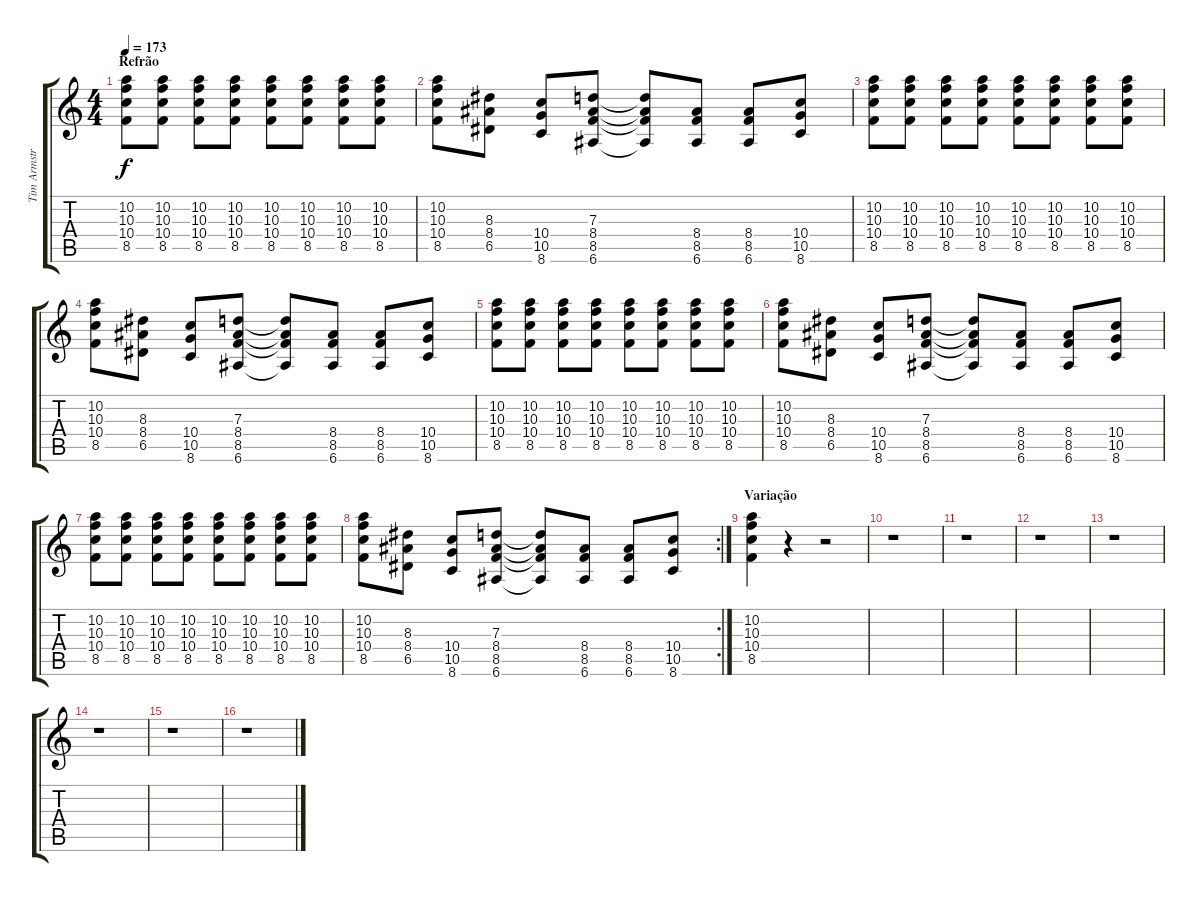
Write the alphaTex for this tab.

\track ("Tim Armstrong" "Tim Armstr") {instrument distortionguitar}
\staff {score tabs}
\tuning (E4 B3 G3 D3 A2 E2) {hide}
\ts (4 4)
\section ("" "Refrão")
\tempo 173
\clef g2
\ks c
(10.2 10.3 10.4 8.5).8{dy f} (10.2 10.3 10.4 8.5).8 (10.2 10.3 10.4 8.5).8 (10.2 10.3 10.4 8.5).8 (10.2 10.3 10.4 8.5).8 (10.2 10.3 10.4 8.5).8 (10.2 10.3 10.4 8.5).8 (10.2 10.3 10.4 8.5).8 |
(10.2 10.3 10.4 8.5).8 (8.3 8.4 6.5).8 (10.4 10.5 8.6).8 (7.3 8.4 8.5 6.6).8 (7.3{t} 8.4{t} 8.5{t} 6.6{t}).8 (8.4 8.5 6.6).8 (8.4 8.5 6.6).8 (10.4 10.5 8.6).8 |
(10.2 10.3 10.4 8.5).8 (10.2 10.3 10.4 8.5).8 (10.2 10.3 10.4 8.5).8 (10.2 10.3 10.4 8.5).8 (10.2 10.3 10.4 8.5).8 (10.2 10.3 10.4 8.5).8 (10.2 10.3 10.4 8.5).8 (10.2 10.3 10.4 8.5).8 |
(10.2 10.3 10.4 8.5).8 (8.3 8.4 6.5).8 (10.4 10.5 8.6).8 (7.3 8.4 8.5 6.6).8 (7.3{t} 8.4{t} 8.5{t} 6.6{t}).8 (8.4 8.5 6.6).8 (8.4 8.5 6.6).8 (10.4 10.5 8.6).8 |
(10.2 10.3 10.4 8.5).8 (10.2 10.3 10.4 8.5).8 (10.2 10.3 10.4 8.5).8 (10.2 10.3 10.4 8.5).8 (10.2 10.3 10.4 8.5).8 (10.2 10.3 10.4 8.5).8 (10.2 10.3 10.4 8.5).8 (10.2 10.3 10.4 8.5).8 |
(10.2 10.3 10.4 8.5).8 (8.3 8.4 6.5).8 (10.4 10.5 8.6).8 (7.3 8.4 8.5 6.6).8 (7.3{t} 8.4{t} 8.5{t} 6.6{t}).8 (8.4 8.5 6.6).8 (8.4 8.5 6.6).8 (10.4 10.5 8.6).8 |
(10.2 10.3 10.4 8.5).8 (10.2 10.3 10.4 8.5).8 (10.2 10.3 10.4 8.5).8 (10.2 10.3 10.4 8.5).8 (10.2 10.3 10.4 8.5).8 (10.2 10.3 10.4 8.5).8 (10.2 10.3 10.4 8.5).8 (10.2 10.3 10.4 8.5).8 |
\rc 2
(10.2 10.3 10.4 8.5).8 (8.3 8.4 6.5).8 (10.4 10.5 8.6).8 (7.3 8.4 8.5 6.6).8 (7.3{t} 8.4{t} 8.5{t} 6.6{t}).8 (8.4 8.5 6.6).8 (8.4 8.5 6.6).8 (10.4 10.5 8.6).8 |
\section ("" "Variação")
(10.2 10.3 10.4 8.5).4 r.4 r.2 |
r.1 |
r.1 |
r.1 |
r.1 |
r.1 |
r.1 |
r.1
